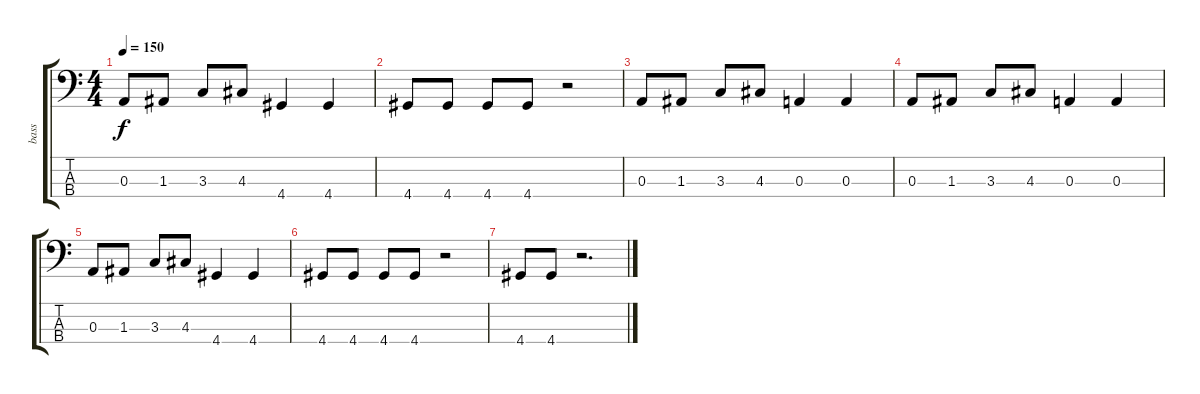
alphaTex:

\track ("bass" "bass") {instrument electricbasspick}
\staff {score tabs}
\tuning (G2 D2 A1 E1) {hide}
\ts (4 4)
\tempo 150
\clef f4
\ks c
0.3.8{dy f} 1.3.8 3.3.8 4.3.8 4.4.4 4.4.4 |
4.4.8 4.4.8 4.4.8 4.4.8 r.2 |
0.3.8 1.3.8 3.3.8 4.3.8 0.3.4 0.3.4 |
0.3.8 1.3.8 3.3.8 4.3.8 0.3.4 0.3.4 |
0.3.8 1.3.8 3.3.8 4.3.8 4.4.4 4.4.4 |
4.4.8 4.4.8 4.4.8 4.4.8 r.2 |
4.4.8 4.4.8 r.2{d}
